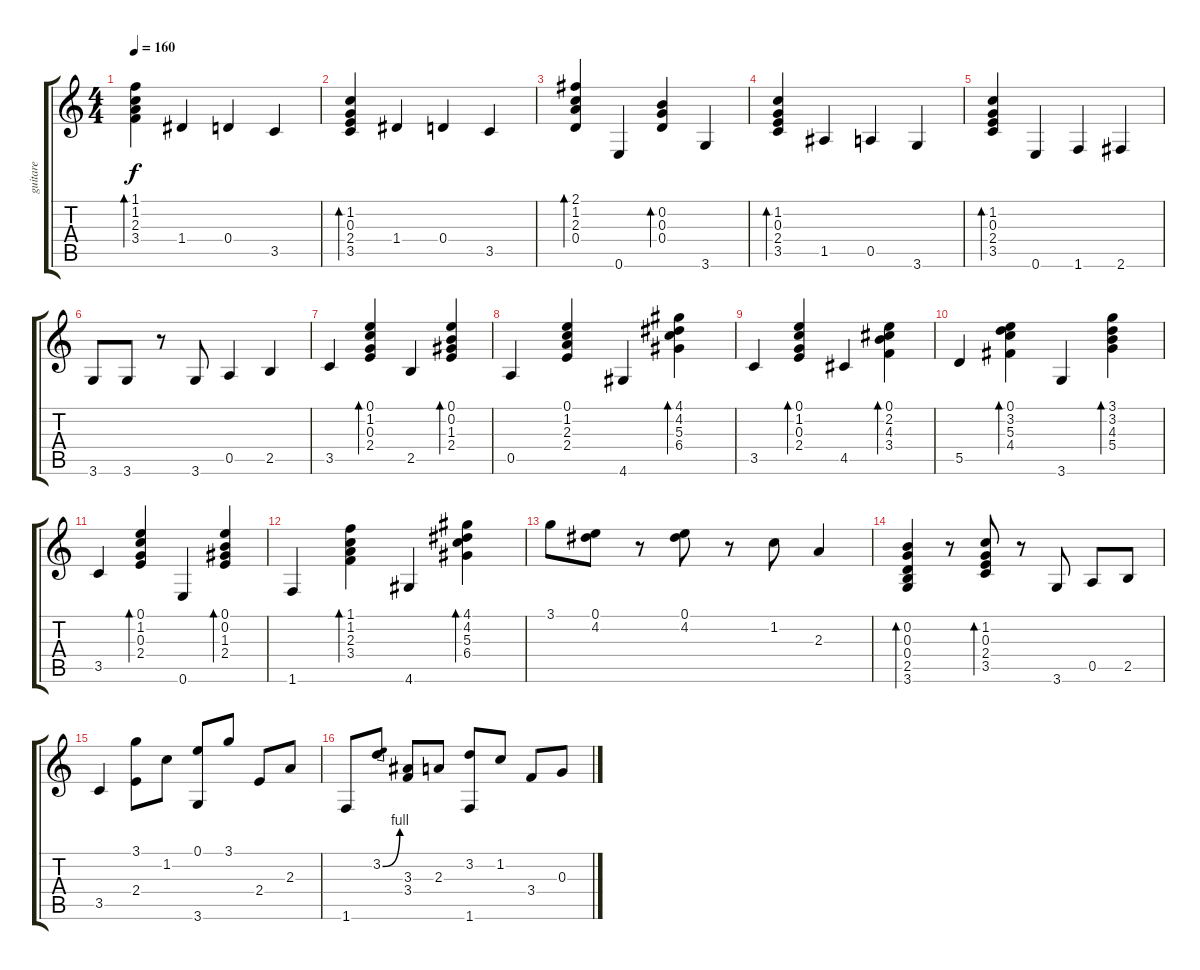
\track ("guitare" "guitare") {instrument acousticguitarnylon}
\staff {score tabs}
\tuning (E4 B3 G3 D3 A2 E2) {hide}
\ts (4 4)
\tempo 160
\clef g2
\ks c
(1.1 1.2 2.3 3.4).4{bd 60 dy f} 1.4.4 0.4.4 3.5.4 |
(1.2 0.3 2.4 3.5).4{bd 60} 1.4.4 0.4.4 3.5.4 |
(2.1 1.2 2.3 0.4).4{bd 60} 0.6.4 (0.2 0.3 0.4).4{bd 60} 3.6.4 |
(1.2 0.3 2.4 3.5).4{bd 60} 1.5.4 0.5.4 3.6.4 |
(1.2 0.3 2.4 3.5).4{bd 60} 0.6.4 1.6.4 2.6.4 |
3.6.8 3.6.8 r.8 3.6.8 0.5.4 2.5.4 |
3.5.4 (0.1 1.2 0.3 2.4).4{bd 60} 2.5.4 (0.1 0.2 1.3 2.4).4{bd 60} |
0.5.4 (0.1 1.2 2.3 2.4).4 4.6.4 (4.1 4.2 5.3 6.4).4{bd 60} |
3.5.4 (0.1 1.2 0.3 2.4).4{bd 60} 4.5.4 (0.1 2.2 4.3 3.4).4{bd 60} |
5.5.4 (0.1 3.2 5.3 4.4).4{bd 60} 3.6.4 (3.1 3.2 4.3 5.4).4{bd 60} |
3.5.4 (0.1 1.2 0.3 2.4).4{bd 60} 0.6.4 (0.1 0.2 1.3 2.4).4{bd 60} |
1.6.4 (1.1 1.2 2.3 3.4).4{bd 60} 4.6.4 (4.1 4.2 5.3 6.4).4{bd 60} |
3.1.8 (0.1 4.2).8 r.8 (0.1 4.2).8 r.8 1.2.8 2.3.4 |
(0.2 0.3 0.4 2.5 3.6).4{bd 60} r.8 (1.2 0.3 2.4 3.5).8{bd 60} r.8 3.6.8 0.5.8 2.5.8 |
3.5.4 (3.1 2.4).8 1.2.8 (0.1 3.6).8 3.1.8 2.4.8 2.3.8 |
1.6.8 3.2{be (bend 0 0 60 4)}.8 (3.3 3.4).8 2.3.8 (3.2 1.6).8 1.2.8 3.4.8 0.3.8
